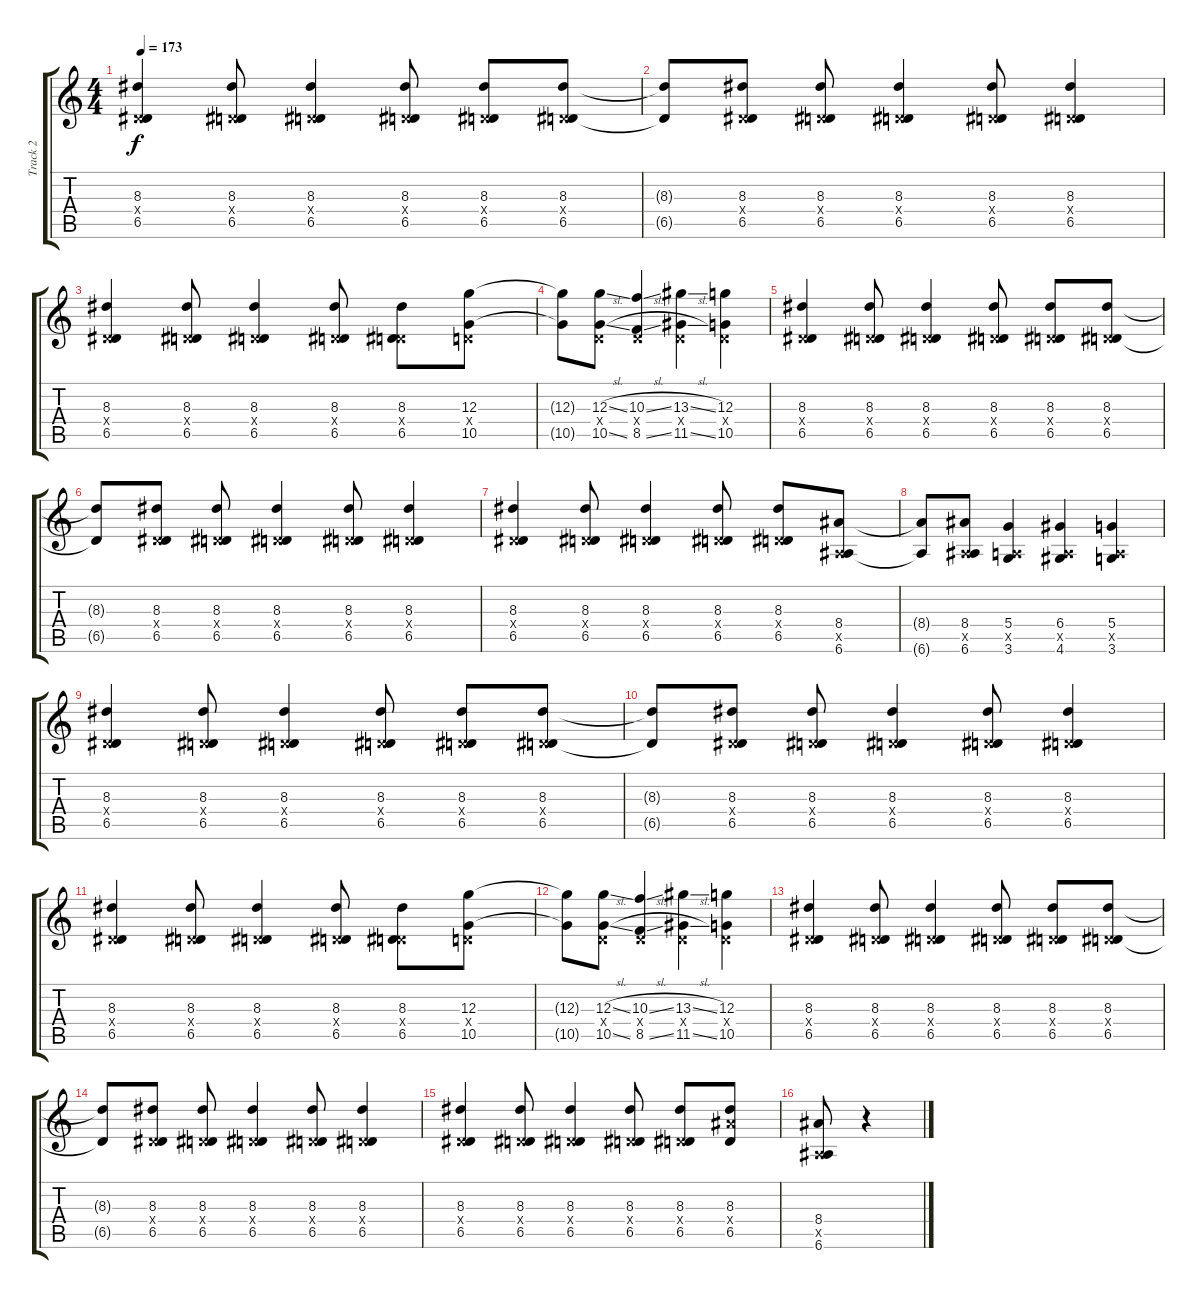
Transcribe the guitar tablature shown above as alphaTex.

\track ("Track 2" "Track 2") {instrument acousticguitarsteel}
\staff {score tabs}
\tuning (E4 B3 G3 D3 A2 E2) {hide}
\ts (4 4)
\tempo 173
\clef g2
\ks c
(8.3 0.4{x} 6.5).4{dy f} (8.3 0.4{x} 6.5).8 (8.3 0.4{x} 6.5).4 (8.3 0.4{x} 6.5).8 (8.3 0.4{x} 6.5).8 (8.3 0.4{x} 6.5).8 |
(8.3{t} 6.5{t}).8 (8.3 0.4{x} 6.5).8 (8.3 0.4{x} 6.5).8 (8.3 0.4{x} 6.5).4 (8.3 0.4{x} 6.5).8 (8.3 0.4{x} 6.5).4 |
(8.3 0.4{x} 6.5).4 (8.3 0.4{x} 6.5).8 (8.3 0.4{x} 6.5).4 (8.3 0.4{x} 6.5).8 (8.3 0.4{x} 6.5).8 (12.3 0.4{x} 10.5).8 |
(12.3{t} 10.5{t}).8 (12.3{sl} 0.4{x} 10.5{sl}).8 (10.3{sl} 0.4{x} 8.5{sl}).4 (13.3{sl} 0.4{x} 11.5{sl}).4 (12.3 0.4{x} 10.5).4 |
(8.3 0.4{x} 6.5).4 (8.3 0.4{x} 6.5).8 (8.3 0.4{x} 6.5).4 (8.3 0.4{x} 6.5).8 (8.3 0.4{x} 6.5).8 (8.3 0.4{x} 6.5).8 |
(8.3{t} 6.5{t}).8 (8.3 0.4{x} 6.5).8 (8.3 0.4{x} 6.5).8 (8.3 0.4{x} 6.5).4 (8.3 0.4{x} 6.5).8 (8.3 0.4{x} 6.5).4 |
(8.3 0.4{x} 6.5).4 (8.3 0.4{x} 6.5).8 (8.3 0.4{x} 6.5).4 (8.3 0.4{x} 6.5).8 (8.3 0.4{x} 6.5).8 (8.4 0.5{x} 6.6).8 |
(8.4{t} 6.6{t}).8 (8.4 0.5{x} 6.6).8 (5.4 0.5{x} 3.6).4 (6.4 0.5{x} 4.6).4 (5.4 0.5{x} 3.6).4 |
(8.3 0.4{x} 6.5).4 (8.3 0.4{x} 6.5).8 (8.3 0.4{x} 6.5).4 (8.3 0.4{x} 6.5).8 (8.3 0.4{x} 6.5).8 (8.3 0.4{x} 6.5).8 |
(8.3{t} 6.5{t}).8 (8.3 0.4{x} 6.5).8 (8.3 0.4{x} 6.5).8 (8.3 0.4{x} 6.5).4 (8.3 0.4{x} 6.5).8 (8.3 0.4{x} 6.5).4 |
(8.3 0.4{x} 6.5).4 (8.3 0.4{x} 6.5).8 (8.3 0.4{x} 6.5).4 (8.3 0.4{x} 6.5).8 (8.3 0.4{x} 6.5).8 (12.3 0.4{x} 10.5).8 |
(12.3{t} 10.5{t}).8 (12.3{sl} 0.4{x} 10.5{sl}).8 (10.3{sl} 0.4{x} 8.5{sl}).4 (13.3{sl} 0.4{x} 11.5{sl}).4 (12.3 0.4{x} 10.5).4 |
(8.3 0.4{x} 6.5).4 (8.3 0.4{x} 6.5).8 (8.3 0.4{x} 6.5).4 (8.3 0.4{x} 6.5).8 (8.3 0.4{x} 6.5).8 (8.3 0.4{x} 6.5).8 |
(8.3{t} 6.5{t}).8 (8.3 0.4{x} 6.5).8 (8.3 0.4{x} 6.5).8 (8.3 0.4{x} 6.5).4 (8.3 0.4{x} 6.5).8 (8.3 0.4{x} 6.5).4 |
(8.3 0.4{x} 6.5).4 (8.3 0.4{x} 6.5).8 (8.3 0.4{x} 6.5).4 (8.3 0.4{x} 6.5).8 (8.3 0.4{x} 6.5).8 (8.3 8.4{x} 6.5).8 |
(8.4 0.5{x} 6.6).8 r.4
